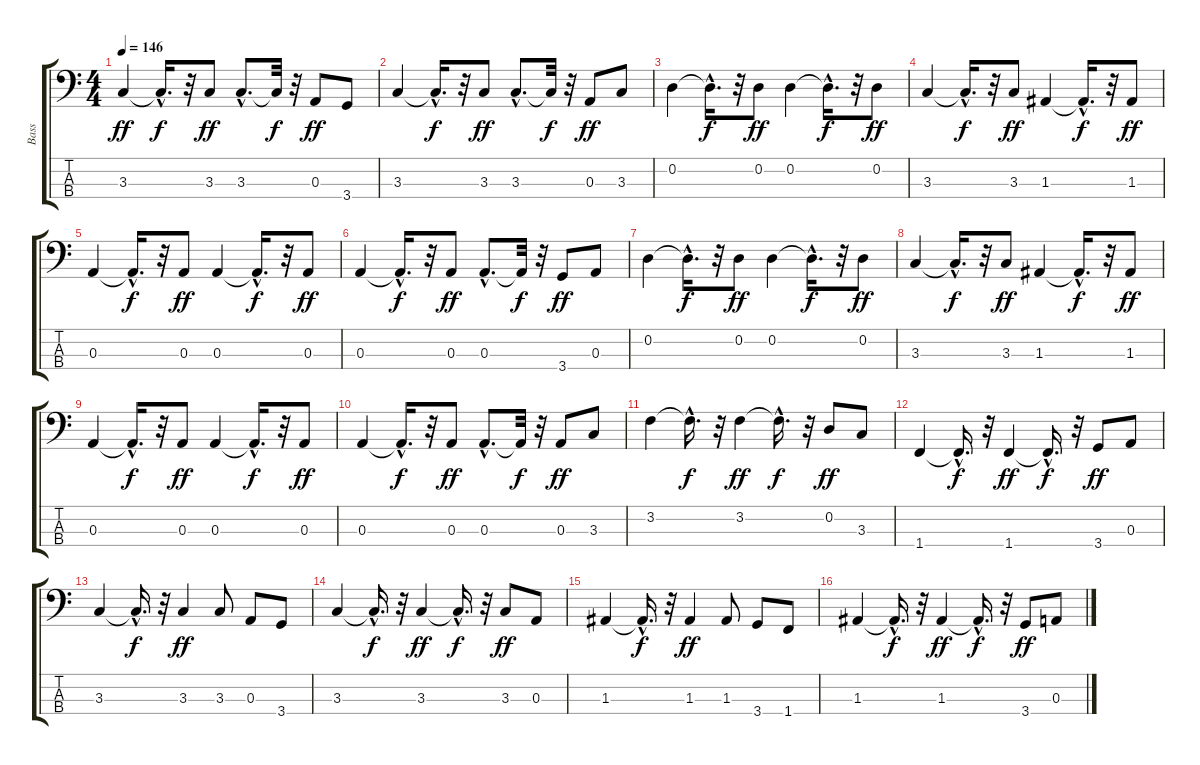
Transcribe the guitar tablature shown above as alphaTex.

\track ("Bass" "Bass") {instrument electricbassfinger}
\staff {score tabs}
\tuning (G2 D2 A1 E1) {hide}
\ts (4 4)
\tempo 146
\clef f4
\ks c
3.3.4{dy ff} 3.3{hac t}.16{d dy f} r.32 3.3.8{dy ff} 3.3{hac}.8{d} 3.3{t}.32{dy f} r.32 0.3.8{dy ff} 3.4.8 |
3.3.4 3.3{hac t}.16{d dy f} r.32 3.3.8{dy ff} 3.3{hac}.8{d} 3.3{t}.32{dy f} r.32 0.3.8{dy ff} 3.3.8 |
0.2.4 0.2{hac t}.16{d dy f} r.32 0.2.8{dy ff} 0.2.4 0.2{hac t}.16{d dy f} r.32 0.2.8{dy ff} |
3.3.4 3.3{hac t}.16{d dy f} r.32 3.3.8{dy ff} 1.3.4 1.3{hac t}.16{d dy f} r.32 1.3.8{dy ff} |
0.3.4 0.3{hac t}.16{d dy f} r.32 0.3.8{dy ff} 0.3.4 0.3{hac t}.16{d dy f} r.32 0.3.8{dy ff} |
0.3.4 0.3{hac t}.16{d dy f} r.32 0.3.8{dy ff} 0.3{hac}.8{d} 0.3{t}.32{dy f} r.32 3.4.8{dy ff} 0.3.8 |
0.2.4 0.2{hac t}.16{d dy f} r.32 0.2.8{dy ff} 0.2.4 0.2{hac t}.16{d dy f} r.32 0.2.8{dy ff} |
3.3.4 3.3{hac t}.16{d dy f} r.32 3.3.8{dy ff} 1.3.4 1.3{hac t}.16{d dy f} r.32 1.3.8{dy ff} |
0.3.4 0.3{hac t}.16{d dy f} r.32 0.3.8{dy ff} 0.3.4 0.3{hac t}.16{d dy f} r.32 0.3.8{dy ff} |
0.3.4 0.3{hac t}.16{d dy f} r.32 0.3.8{dy ff} 0.3{hac}.8{d} 0.3{t}.32{dy f} r.32 0.3.8{dy ff} 3.3.8 |
3.2.4 3.2{hac t}.16{d dy f} r.32 3.2.4{dy ff} 3.2{hac t}.16{d dy f} r.32 0.2.8{dy ff} 3.3.8 |
1.4.4 1.4{hac t}.16{d dy f} r.32 1.4.4{dy ff} 1.4{hac t}.16{d dy f} r.32 3.4.8{dy ff} 0.3.8 |
3.3.4 3.3{hac t}.16{d dy f} r.32 3.3.4{dy ff} 3.3.8 0.3.8 3.4.8 |
3.3.4 3.3{hac t}.16{d dy f} r.32 3.3.4{dy ff} 3.3{hac t}.16{d dy f} r.32 3.3.8{dy ff} 0.3.8 |
1.3.4 1.3{hac t}.16{d dy f} r.32 1.3.4{dy ff} 1.3.8 3.4.8 1.4.8 |
1.3.4 1.3{hac t}.16{d dy f} r.32 1.3.4{dy ff} 1.3{hac t}.16{d dy f} r.32 3.4.8{dy ff} 0.3.8
